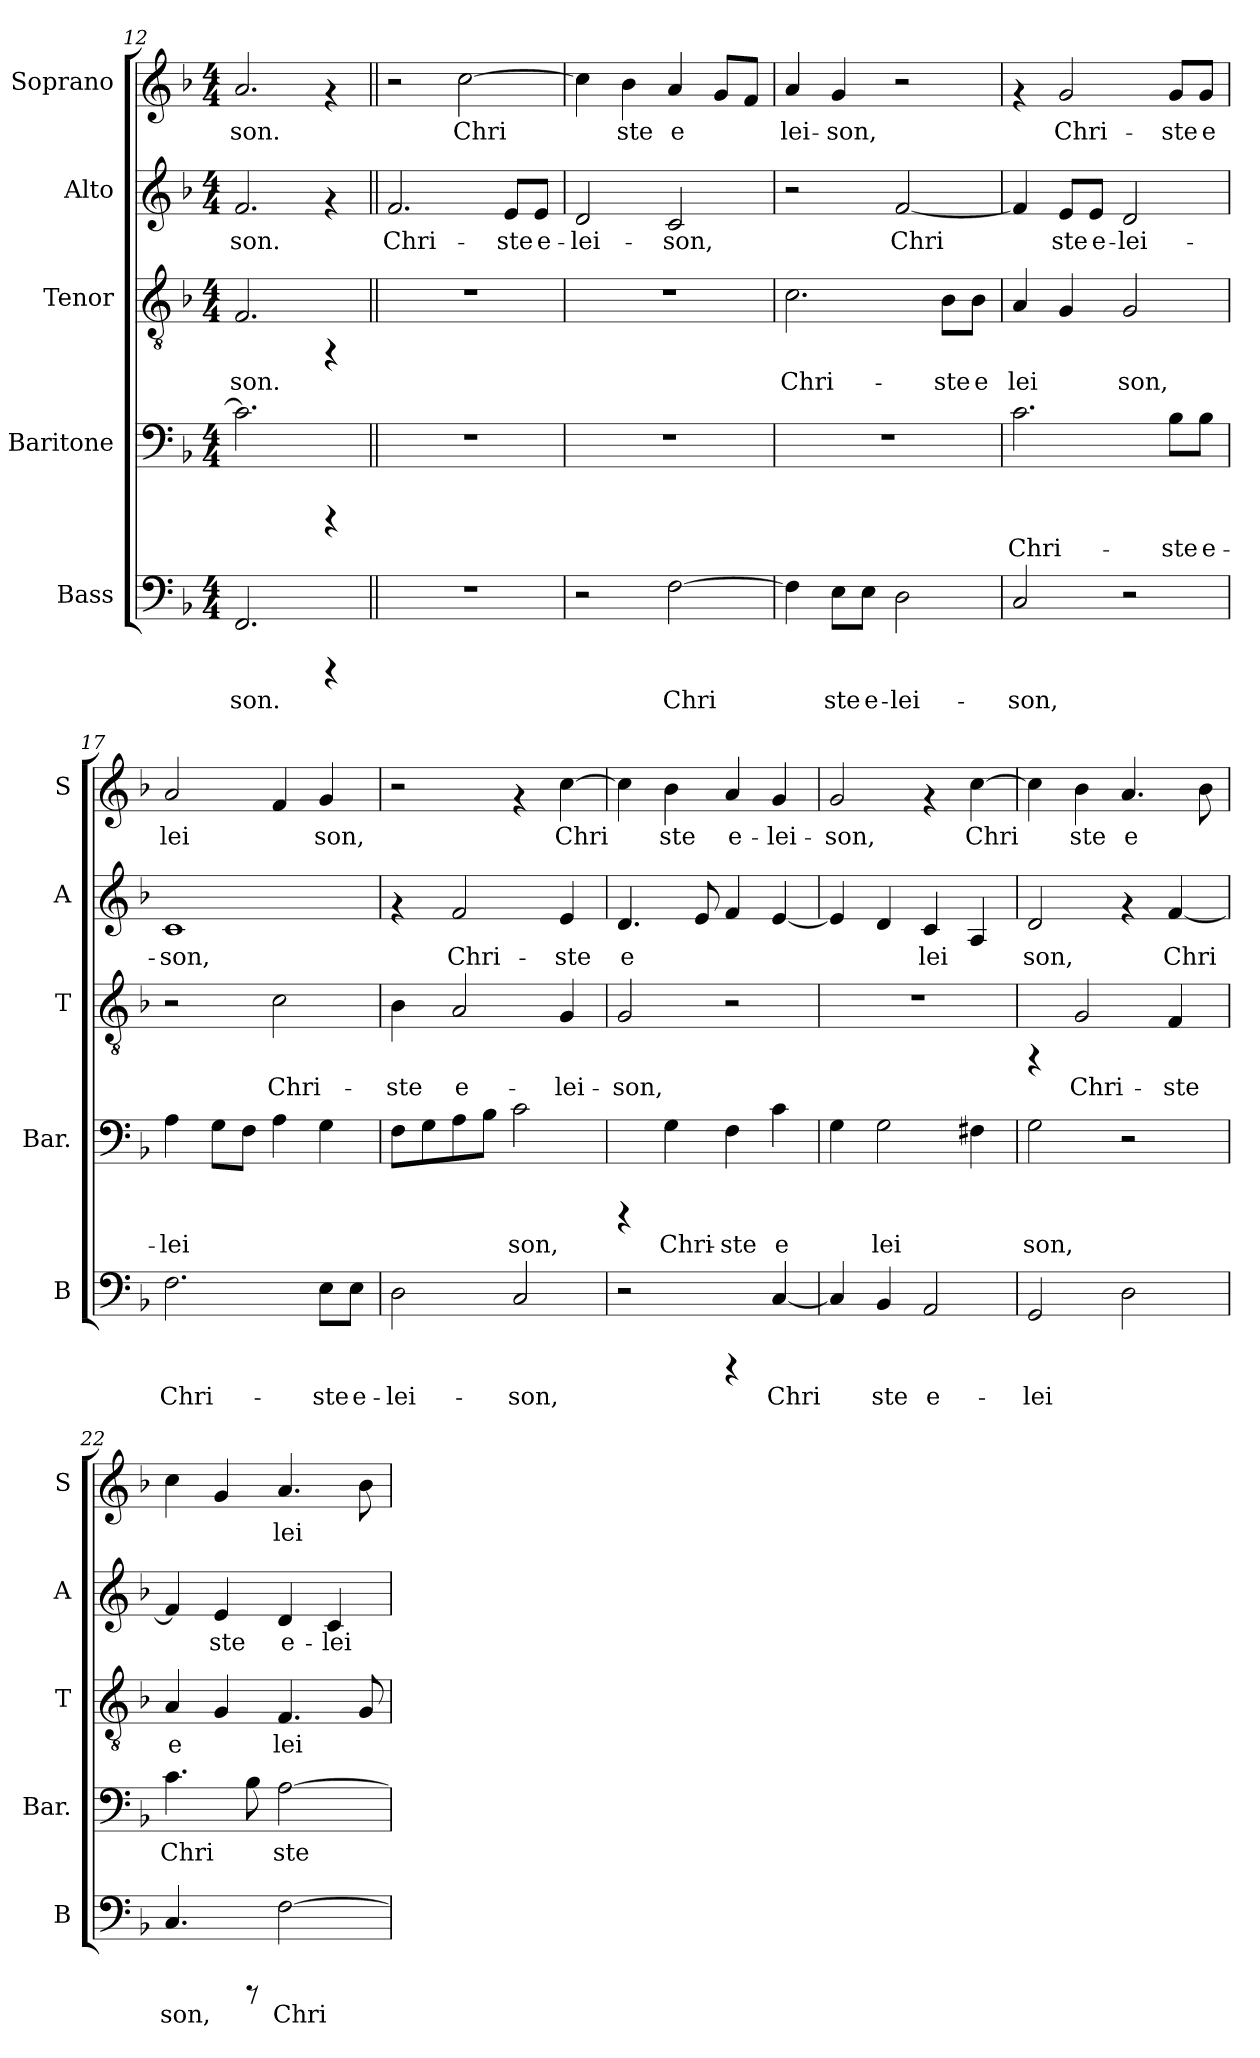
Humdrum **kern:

**kern	**text	**kern	**text	**kern	**text	**kern	**text	**kern	**text
*part5	*part5	*part4	*part4	*part3	*part3	*part2	*part2	*part1	*part1
*staff5	*staff5	*staff4	*staff4	*staff3	*staff3	*staff2	*staff2	*staff1	*staff1
*I"Bass	*	*I"Baritone	*	*I"Tenor	*	*I"Alto	*	*I"Soprano	*
*I'B	*	*I'Bar.	*	*I'T	*	*I'A	*	*I'S	*
*clefF4	*	*clefF4	*	*clefGv2	*	*clefG2	*	*clefG2	*
*k[b-]	*	*k[b-]	*	*k[b-]	*	*k[b-]	*	*k[b-]	*
*F:	*	*F:	*	*F:	*	*F:	*	*F:	*
*M4/4	*	*M4/4	*	*M4/4	*	*M4/4	*	*M4/4	*
=12	=12	=12	=12	=12	=12	=12	=12	=12	=12
!	!LO:LY:b:cj	!	!LO:LY:b:cj	!	!LO:LY:b:cj	!	!LO:LY:b:cj	!	!LO:LY:b:cj
2.FF/	-son.	2.c\]	.	2.F/	-son.	2.f/	-son.	2.a/	-son.
4rCCC	.	4rCCC	.	4rFF	.	4rf	.	4rf	.
=13||	=13||	=13||	=13||	=13||	=13||	=13||	=13||	=13||	=13||
!	!	!	!	!	!	!	!LO:LY:b:cj	!	!
1r	.	1r	.	1r	.	2.f/	Chri-	2r	.
!	!	!	!	!	!	!	!	!	!LO:LY:b:cj
.	.	.	.	.	.	.	.	[>2cc\	Chri-
!	!	!	!	!	!	!	!LO:LY:b:cj	!	!
.	.	.	.	.	.	8e/L	-ste	.	.
!	!	!	!	!	!	!	!LO:LY:b:cj	!	!
.	.	.	.	.	.	8e/J	e-	.	.
=14	=14	=14	=14	=14	=14	=14	=14	=14	=14
!	!	!	!	!	!	!	!LO:LY:b:cj	!	!LO:LY:b:cj
2r	.	1r	.	1r	.	2d/	-lei-	4cc\]	--
!	!	!	!	!	!	!	!	!	!LO:LY:b:cj
.	.	.	.	.	.	.	.	4b-\	-ste
!	!LO:LY:b:cj	!	!	!	!	!	!LO:LY:b:cj	!	!LO:LY:b:cj
[>2F\	Chri-	.	.	.	.	2c/	-son,	4a/	e-
!	!	!	!	!	!	!	!	!	!LO:LY:b:cj
.	.	.	.	.	.	.	.	8g/L	--
!	!	!	!	!	!	!	!	!	!LO:LY:b:cj
.	.	.	.	.	.	.	.	8f/J	--
=15	=15	=15	=15	=15	=15	=15	=15	=15	=15
!	!LO:LY:b:cj	!	!	!	!LO:LY:b:cj	!	!	!	!LO:LY:b:cj
4F\]	--	1r	.	2.c\	Chri-	2r	.	4a/	-lei-
!	!LO:LY:b:cj	!	!	!	!	!	!	!	!LO:LY:b:cj
8E\L	-ste	.	.	.	.	.	.	4g/	-son,
!	!LO:LY:b:cj	!	!	!	!	!	!	!	!
8E\J	e-	.	.	.	.	.	.	.	.
!	!LO:LY:b:cj	!	!	!	!	!	!LO:LY:b:cj	!	!
2D\	-lei-	.	.	.	.	[<2f/	Chri-	2r	.
!	!	!	!	!	!LO:LY:b:cj	!	!	!	!
.	.	.	.	8B-\L	-ste	.	.	.	.
!	!	!	!	!	!LO:LY:b:cj	!	!	!	!
.	.	.	.	8B-\J	e	.	.	.	.
=16	=16	=16	=16	=16	=16	=16	=16	=16	=16
!	!LO:LY:b:cj	!	!LO:LY:b:cj	!	!LO:LY:b:cj	!	!LO:LY:b:cj	!	!
2C/	-son,	2.c\	Chri-	4A/	lei-	4f/]	--	4rf	.
!	!	!	!	!	!LO:LY:b:cj	!	!LO:LY:b:cj	!	!LO:LY:b:cj
.	.	.	.	4G/	--	8e/L	-ste	2g/	Chri-
!	!	!	!	!	!	!	!LO:LY:b:cj	!	!
.	.	.	.	.	.	8e/J	e-	.	.
!	!	!	!	!	!LO:LY:b:cj	!	!LO:LY:b:cj	!	!
2r	.	.	.	2G/	-son,	2d/	-lei-	.	.
!	!	!	!LO:LY:b:cj	!	!	!	!	!	!LO:LY:b:cj
.	.	8B-\L	-ste	.	.	.	.	8g/L	-ste
!	!	!	!LO:LY:b:cj	!	!	!	!	!	!LO:LY:b:cj
.	.	8B-\J	e-	.	.	.	.	8g/J	e
!!LO:LB:g=z
=17	=17	=17	=17	=17	=17	=17	=17	=17	=17
!	!LO:LY:b:cj	!	!LO:LY:b:cj	!	!	!	!LO:LY:b:cj	!	!LO:LY:b:cj
2.F\	Chri-	4A\	-lei-	2r	.	1c	-son,	2a/	lei-
!	!	!	!LO:LY:b:cj	!	!	!	!	!	!
.	.	8G\L	--	.	.	.	.	.	.
!	!	!	!LO:LY:b:cj	!	!	!	!	!	!
.	.	8F\J	--	.	.	.	.	.	.
!	!	!	!LO:LY:b:cj	!	!LO:LY:b:cj	!	!	!	!LO:LY:b:cj
.	.	4A\	--	2c\	Chri-	.	.	4f/	--
!	!LO:LY:b:cj	!	!LO:LY:b:cj	!	!	!	!	!	!LO:LY:b:cj
8E\L	-ste	4G\	--	.	.	.	.	4g/	-son,
!	!LO:LY:b:cj	!	!	!	!	!	!	!	!
8E\J	e-	.	.	.	.	.	.	.	.
=18	=18	=18	=18	=18	=18	=18	=18	=18	=18
!	!LO:LY:b:cj	!	!LO:LY:b:cj	!	!LO:LY:b:cj	!	!	!	!
2D\	-lei-	8F\L	--	4B-\	-ste	4rf	.	2r	.
!	!	!	!LO:LY:b:cj	!	!	!	!	!	!
.	.	8G\	--	.	.	.	.	.	.
!	!	!	!LO:LY:b:cj	!	!LO:LY:b:cj	!	!LO:LY:b:cj	!	!
.	.	8A\	--	2A/	e-	2f/	Chri-	.	.
!	!	!	!LO:LY:b:cj	!	!	!	!	!	!
.	.	8B-\J	--	.	.	.	.	.	.
!	!LO:LY:b:cj	!	!LO:LY:b:cj	!	!	!	!	!	!
2C/	-son,	2c\	-son,	.	.	.	.	4rf	.
!	!	!	!	!	!LO:LY:b:cj	!	!LO:LY:b:cj	!	!LO:LY:b:cj
.	.	.	.	4G/	-lei-	4e/	-ste	[>4cc\	Chri-
=19	=19	=19	=19	=19	=19	=19	=19	=19	=19
!	!	!	!	!	!LO:LY:b:cj	!	!LO:LY:b:cj	!	!LO:LY:b:cj
2r	.	4rCCC	.	2G/	-son,	4.d/	e-	4cc\]	--
!	!	!	!LO:LY:b:cj	!	!	!	!	!	!LO:LY:b:cj
.	.	4G\	Chri-	.	.	.	.	4b-\	-ste
!	!	!	!	!	!	!	!LO:LY:b:cj	!	!
.	.	.	.	.	.	8e/	--	.	.
!	!	!	!LO:LY:b:cj	!	!	!	!LO:LY:b:cj	!	!LO:LY:b:cj
4rCCC	.	4F\	-ste	2r	.	4f/	--	4a/	e-
!	!LO:LY:b:cj	!	!LO:LY:b:cj	!	!	!	!LO:LY:b:cj	!	!LO:LY:b:cj
[<4C/	Chri-	4c\	e-	.	.	[<4e/	--	4g/	-lei-
=20	=20	=20	=20	=20	=20	=20	=20	=20	=20
!	!LO:LY:b:cj	!	!LO:LY:b:cj	!	!	!	!LO:LY:b:cj	!	!LO:LY:b:cj
4C/]	--	4G\	--	1r	.	4e/]	--	2g/	-son,
!	!LO:LY:b:cj	!	!LO:LY:b:cj	!	!	!	!LO:LY:b:cj	!	!
4BB-/	-ste	2G\	-lei-	.	.	4d/	--	.	.
!	!LO:LY:b:cj	!	!	!	!	!	!LO:LY:b:cj	!	!
2AA/	e-	.	.	.	.	4c/	-lei-	4rf	.
!	!	!	!LO:LY:b:cj	!	!	!	!LO:LY:b:cj	!	!LO:LY:b:cj
.	.	4F#X\	--	.	.	4A/	--	[>4cc\	Chri-
=21	=21	=21	=21	=21	=21	=21	=21	=21	=21
!	!LO:LY:b:cj	!	!LO:LY:b:cj	!	!	!	!LO:LY:b:cj	!	!LO:LY:b:cj
2GG/	-lei-	2G\	-son,	4rFF	.	2d/	-son,	4cc\]	--
!	!	!	!	!	!LO:LY:b:cj	!	!	!	!LO:LY:b:cj
.	.	.	.	2G/	Chri-	.	.	4b-\	-ste
!	!LO:LY:b:cj	!	!	!	!	!	!	!	!LO:LY:b:cj
2D\	--	2r	.	.	.	4rf	.	4.a/	e-
!	!	!	!	!	!LO:LY:b:cj	!	!LO:LY:b:cj	!	!
.	.	.	.	4F/	-ste	[<4f/	Chri-	.	.
!	!	!	!	!	!	!	!	!	!LO:LY:b:cj
.	.	.	.	.	.	.	.	8b-\	--
=22	=22	=22	=22	=22	=22	=22	=22	=22	=22
!	!LO:LY:b:cj	!	!LO:LY:b:cj	!	!LO:LY:b:cj	!	!LO:LY:b:cj	!	!LO:LY:b:cj
4.C/	-son,	4.c\	Chri-	4A/	e-	4f/]	--	4cc\	--
!	!	!	!	!	!LO:LY:b:cj	!	!LO:LY:b:cj	!	!LO:LY:b:cj
.	.	.	.	4G/	--	4e/	-ste	4g/	--
!	!	!	!LO:LY:b:cj	!	!	!	!	!	!
8rCCC	.	8B-\	--	.	.	.	.	.	.
!	!LO:LY:b:cj	!	!LO:LY:b:cj	!	!LO:LY:b:cj	!	!LO:LY:b:cj	!	!LO:LY:b:cj
[>2F\	Chri-	[>2A\	-ste	4.F/	-lei-	4d/	e-	4.a/	-lei-
!	!	!	!	!	!	!	!LO:LY:b:cj	!	!
.	.	.	.	.	.	4c/	-lei-	.	.
!	!	!	!	!	!LO:LY:b:cj	!	!	!	!LO:LY:b:cj
.	.	.	.	8G/	--	.	.	8b-\	--
=	=	=	=	=	=	=	=	=	=
*-	*-	*-	*-	*-	*-	*-	*-	*-	*-
